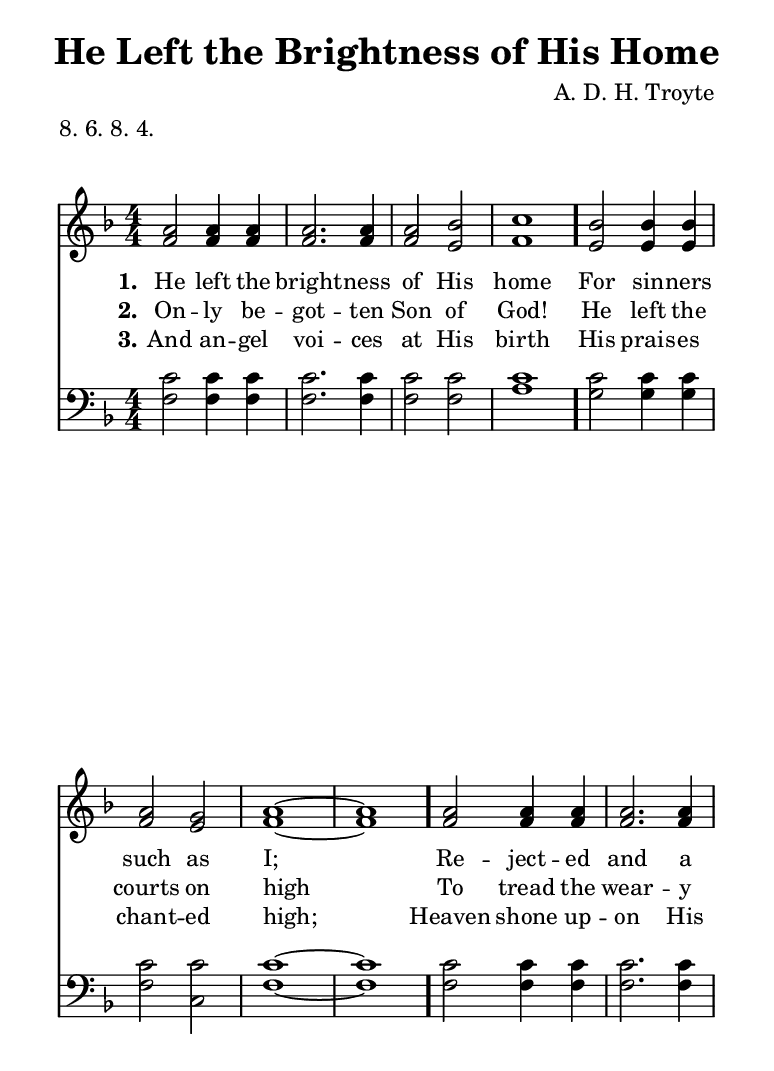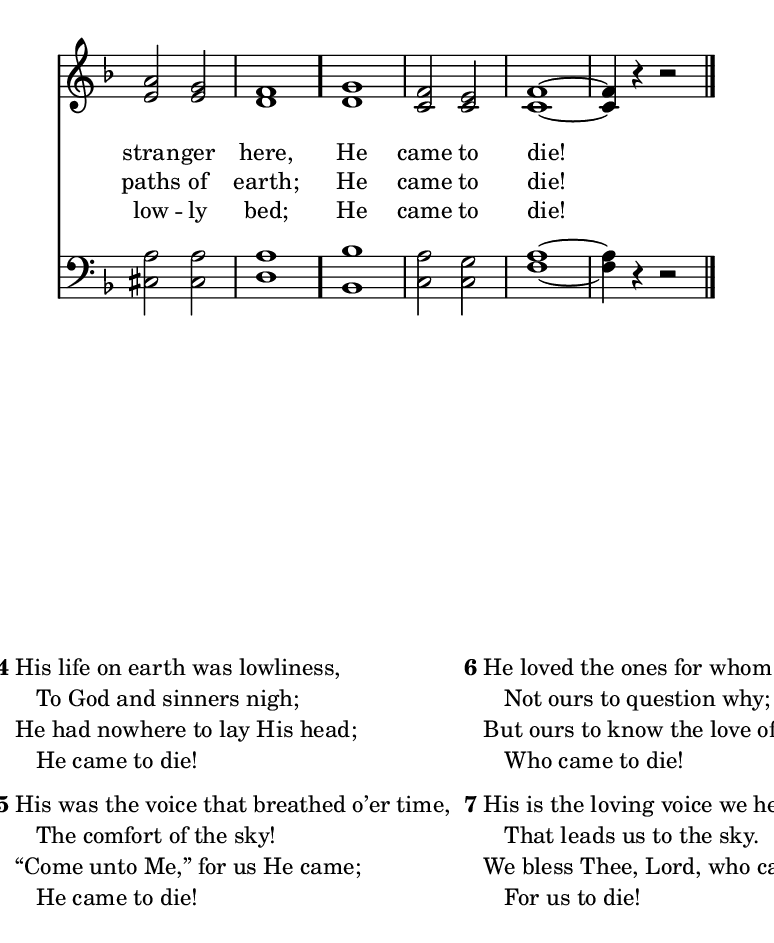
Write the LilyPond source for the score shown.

\include "common/global.ily"
\paper {
  \include "common/paper.ily"
  ragged-last-bottom = ##t
  system-count = #(cond (is-eogsized 2) (#t #f))
  system-system-spacing.padding = 8
}

\header{
  %gospel
  hymnnumber = "137"
  title = "He Left the Brightness of His Home"
  tunename = "Troyte. Adpt"
  meter = "8. 6. 8. 4."
  poet = ""
  composer = "A. D. H. Troyte"
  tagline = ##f
}

% for fermata in MIDI
ta = { \tempo 2=80 }
tb = { \tempo 2=40 }

patternAA = { c2 c4 c4 | c2. c4 | c2 c2 | c1 }
patternBA = { c2 c4 c4 | c2 c2 | c1 ~ | c1 }
patternCA = { c1 | c2 c2 | c1 ~ | c4 c4 c2 }

global = {
  \include "common/overrides.ily"
  \override Staff.TimeSignature.style = #'numbered
  \time 4/4
  \override Score.MetronomeMark.transparent = ##t % hide all fermata changes too
  \ta
  \key f \major
  \autoBeamOff
}

notesSoprano = {
\global
\relative c'' {

  \changePitch \patternAA { a a a | a a | a bes | c }
  \changePitch \patternBA { bes bes bes | a g | a | a }
  \changePitch \patternAA { a a a | a a | a g | f }
  \changePitch \patternCA { g | f e | f f r r }

  \bar "|."

}
}

notesAlto = {
\global
\relative e' {

  \changePitch \patternAA { f f f | f f | f e | f }
  \changePitch \patternBA { e e e | f e | f | f }
  \changePitch \patternAA { f f f | f f | e e | d }
  \changePitch \patternCA { d | c c | c | c r r }

}
}

notesTenor = {
\global
\relative a {

  \changePitch \patternAA { c c c | c c | c c | c }
  \changePitch \patternBA { c c c | c c | c | c }
  \changePitch \patternAA { c c c | c c | a a | a }
  \changePitch \patternCA { bes | a g | a | a r r }

}
}

notesBass = {
\global
\relative f {

  \changePitch \patternAA { f f f | f f | f f | a }
  \changePitch \patternBA { g g g | f c | f | f }
  \changePitch \patternAA { f f f | f f | cis cis | d }
  \changePitch \patternCA { bes | c c | f | f r r }

}
}

wordsA = \lyricmode {
\set stanza = "1."

He left the bright -- ness of His home \bar "."
For sin -- ners such as I; \bar "."
Re -- ject -- ed and a stran -- ger here, \bar "."
He came to die! \bar "."

}

wordsB = \lyricmode {
\set stanza = "2."

On -- ly be -- got -- ten Son of God!
He left the courts on high
To tread the wear -- y paths of earth;
He came to die!

}

wordsC = \lyricmode {
\set stanza = "3."

And an -- gel voi -- ces at His birth
His prais -- es chant -- ed high;
Heaven shone up -- on His low -- ly bed;
He came to die!

}

wordsD = \markuplist {

\line { His life on earth was lowliness, }
\line { { \hspace #2 } To God and sinners nigh; }
\line { He had nowhere to lay His head; }
\line { { \hspace #2 } He came to die! }

}

wordsE = \markuplist {

\line { His was the voice that breathed o’er time, }
\line { { \hspace #2 } The comfort of the sky! }
\line { “Come unto Me,” for us He came; }
\line { { \hspace #2 } He came to die! }

}

wordsF = \markuplist {

\line { He loved the ones for whom He died — }
\line { { \hspace #2 } Not ours to question why; }
\line { But ours to know the love of Him }
\line { { \hspace #2 } Who came to die! }

}

wordsG = \markuplist {

\line { His is the loving voice we hear }
\line { { \hspace #2 } That leads us to the sky. }
\line { We bless Thee, Lord, who came to earth }
\line { { \hspace #2 } For us to die! }

}

\score {
  \context ChoirStaff <<
    \context Staff = upper <<
      \set Staff.autoBeaming = ##f
      \set ChoirStaff.systemStartDelimiter = #'SystemStartBar
      \set ChoirStaff.printPartCombineTexts = ##f
      \partcombine #'(2 . 11) \notesSoprano \notesAlto
      \context NullVoice = sopranos { \voiceOne << \notesSoprano >> }
      \context Lyrics = one   \lyricsto sopranos \wordsA
      \context Lyrics = two   \lyricsto sopranos \wordsB
      \context Lyrics = three \lyricsto sopranos \wordsC
    >>
    \context Staff = men <<
      \set Staff.autoBeaming = ##f
      \clef bass
      \set ChoirStaff.printPartCombineTexts = ##f
      \partcombine #'(2 . 11) \notesTenor \notesBass
    >>
  >>
  \layout {
    \include "common/layout.ily"
  }
  \midi{
    \include "common/midi.ily"
  }
}

\noPageBreak

\markup { \fill-line {
  \hspace #0.1
  \column {
  \line{ \bold 4 \column { \wordsD } } \combine \null \vspace #0.4
  \line{ \bold 5 \column { \wordsE } }
  }
  \hspace #0.1
  \column {
  \line{ \bold 6 \column { \wordsF } } \combine \null \vspace #0.4
  \line{ \bold 7 \column { \wordsG } }
  }
  \hspace #0.1
} }

\version "2.19.49"  % necessary for upgrading to future LilyPond versions.

% vi:set et ts=2 sw=2 ai nocindent syntax=lilypond:
